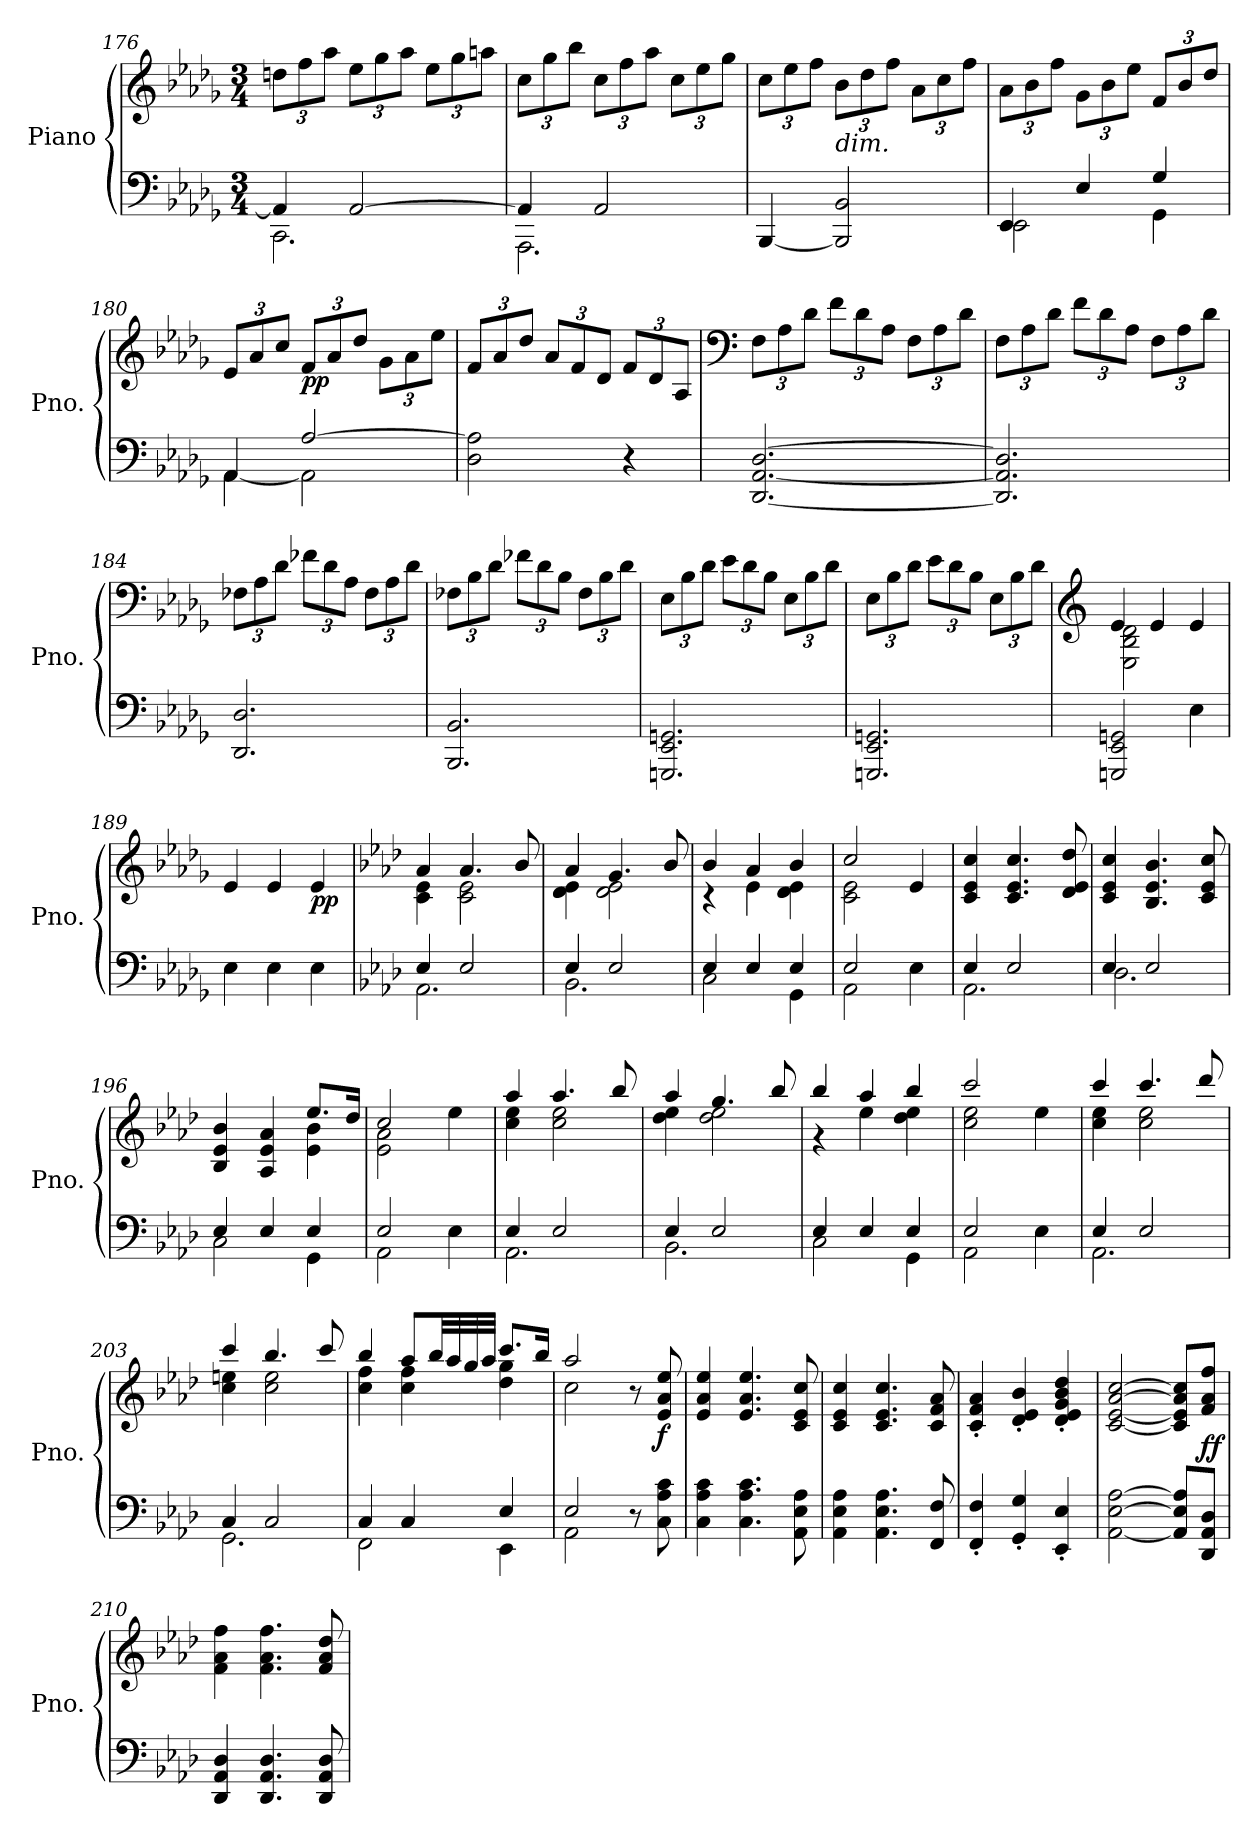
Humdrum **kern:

**kern	**kern	**dynam
*part1	*part1	*part1
*staff2	*staff1	*staff1/2
*I"Piano	*	*
*I'Pno.	*	*
*clefF4	*clefG2	*
*k[b-e-a-d-g-]	*k[b-e-a-d-g-]	*
*M3/4	*M3/4	*
=176	=176	=176
*^	*	*
*	*	*Xbrackettup	*
4AA-/]	2.CC\	12ddn\L	.
.	.	12ff\	.
.	.	12aa-\J	.
[2AA-/	.	12ee-\L	.
.	.	12gg-\	.
.	.	12aa-\J	.
.	.	12ee-\L	.
.	.	12gg-\	.
.	.	12aan\J	.
=177	=177	=177	=177
4AA-/]	2.AAA-\	12cc\L	.
.	.	12gg-\	.
.	.	12bb-\J	.
2AA-/	.	12cc\L	.
.	.	12ff\	.
.	.	12aa-\J	.
.	.	12cc\L	.
.	.	12ee-\	.
.	.	12gg-\J	.
*v	*v	*	*
=178	=178	=178
[4BBB-/	12cc\L	.
.	12ee-\	.
.	12ff\J	.
!	!LO:TX:b:i:t=dim.	!
2BBB-/] 2BB-/	12b-\L	.
.	12dd-\	.
.	12ff\J	.
.	12a-\L	.
.	12cc\	.
.	12ff\J	.
=179	=179	=179
*^	*	*
4EE-/	2EE-\	12a-\L	.
.	.	12b-\	.
.	.	12ff\J	.
4E-/	.	12g-\L	.
.	.	12b-\	.
.	.	12ee-\J	.
4G-/	4GG-\	12f/L	.
.	.	12b-/	.
.	.	12dd-/J	.
!!LO:PB:g=z
=180	=180	=180	=180
4AA-/	[4AA-\	12e-/L	.
.	.	12a-/	.
.	.	12cc/J	.
!	!	!	!LO:DY:b
[2A-/	2AA-\]	12f/L	pp
.	.	12a-/	.
.	.	12dd-/J	.
.	.	12g-\L	.
.	.	12a-\	.
.	.	12ee-\J	.
*v	*v	*	*
=181	=181	=181
2D-\ 2A-\]	12f/L	.
.	12a-/	.
.	12dd-/J	.
.	12a-/L	.
.	12f/	.
.	12d-/J	.
4r	12f/L	.
.	12d-/	.
.	12A-/J	.
=182	=182	=182
*	*clefF4	*
[2.DD-/ [2.AA-/ [2.D-/	12F\L	.
.	12A-\	.
.	12d-\J	.
.	12f\L	.
.	12d-\	.
.	12A-\J	.
.	12F\L	.
.	12A-\	.
.	12d-\J	.
=183	=183	=183
2.DD-/] 2.AA-/] 2.D-/]	12F\L	.
.	12A-\	.
.	12d-\J	.
.	12f\L	.
.	12d-\	.
.	12A-\J	.
.	12F\L	.
.	12A-\	.
.	12d-\J	.
!!LO:LB:g=z
=184	=184	=184
2.DD-/ 2.D-/	12F-X\L	.
.	12A-\	.
.	12d-\J	.
.	12f-X\L	.
.	12d-\	.
.	12A-\J	.
.	12F-\L	.
.	12A-\	.
.	12d-\J	.
=185	=185	=185
2.BBB-/ 2.BB-/	12F-X\L	.
.	12B-\	.
.	12d-\J	.
.	12f-X\L	.
.	12d-\	.
.	12B-\J	.
.	12F-\L	.
.	12B-\	.
.	12d-\J	.
=186	=186	=186
2.GGGn/ 2.EE-/ 2.GGn/	12E-\L	.
.	12B-\	.
.	12d-\J	.
.	12e-\L	.
.	12d-\	.
.	12B-\J	.
.	12E-\L	.
.	12B-\	.
.	12d-\J	.
=187	=187	=187
2.GGGn/ 2.EE-/ 2.GGn/	12E-\L	.
.	12B-\	.
.	12d-\J	.
.	12e-\L	.
.	12d-\	.
.	12B-\J	.
.	12E-\L	.
.	12B-\	.
.	12d-\J	.
=188	=188	=188
*	*clefG2	*
*	*^	*
2GGGn/ 2EE-/ 2GGn/	4e-/	2E-\ 2B-\ 2d-\	.
.	4e-/	.	.
4E-\	4e-/	4ryy	.
*	*v	*v	*
!!LO:LB:g=z
=189	=189	=189
4E-\	4e-/	.
4E-\	4e-/	.
!	!	!LO:DY:b
4E-\	4e-/	pp
=190	=190	=190
*k[b-e-a-d-]	*k[b-e-a-d-]	*
*^	*^	*
4E-/	2.AA-\	4a-/	4c\ 4e-\	.
2E-/	.	4.a-/	2c\ 2e-\	.
.	.	8b-/	.	.
=191	=191	=191	=191	=191
4E-/	2.BB-\	4a-/	4d-\ 4e-\	.
2E-/	.	4.g/	2d-\ 2e-\	.
.	.	8b-/	.	.
=192	=192	=192	=192	=192
4E-/	2C\	4b-/	4r	.
4E-/	.	4a-/	4e-\	.
4E-/	4GG\	4b-/	4d-\ 4e-\	.
=193	=193	=193	=193	=193
2E-/	2AA-\	2cc/	2c\ 2e-\	.
4E-\	4ryy	4e-/	4ryy	.
*	*	*v	*v	*
=194	=194	=194	=194
4E-/	2.AA-\	4c/ 4e-/ 4cc/	.
2E-/	.	4.c/ 4.e-/ 4.cc/	.
.	.	8d-/ 8e-/ 8dd-/	.
=195	=195	=195	=195
4E-/	2.D-\	4c/ 4e-/ 4cc/	.
2E-/	.	4.B-/ 4.e-/ 4.b-/	.
.	.	8c/ 8e-/ 8cc/	.
!!LO:LB:g=z
=196	=196	=196	=196
*	*	*^	*
4E-/	2C\	4B-/ 4e-/ 4b-/	2ryy	.
4E-/	.	4A-/ 4e-/ 4a-/	.	.
4E-/	4GG\	8.ee-/L	4e-\ 4b-\	.
.	.	16dd-/Jk	.	.
=197	=197	=197	=197	=197
2E-/	2AA-\	2cc/	2e-\ 2a-\	.
4E-\	4ryy	4ee-\	4ryy	.
=198	=198	=198	=198	=198
4E-/	2.AA-\	4aa-/	4cc\ 4ee-\	.
2E-/	.	4.aa-/	2cc\ 2ee-\	.
.	.	8bb-/	.	.
=199	=199	=199	=199	=199
4E-/	2.BB-\	4aa-/	4dd-\ 4ee-\	.
2E-/	.	4.gg/	2dd-\ 2ee-\	.
.	.	8bb-/	.	.
=200	=200	=200	=200	=200
4E-/	2C\	4bb-/	4r	.
4E-/	.	4aa-/	4ee-\	.
4E-/	4GG\	4bb-/	4dd-\ 4ee-\	.
=201	=201	=201	=201	=201
2E-/	2AA-\	2ccc/	2cc\ 2ee-\	.
4E-\	4ryy	4ee-\	4ryy	.
=202	=202	=202	=202	=202
4E-/	2.AA-\	4ccc/	4cc\ 4ee-\	.
2E-/	.	4.ccc/	2cc\ 2ee-\	.
.	.	8ddd-/	.	.
=203	=203	=203	=203	=203
4C/	2.GG\	4ccc/	4cc\ 4een\	.
2C/	.	4.bb-/	2cc\ 2ee\	.
.	.	8ccc/	.	.
!!LO:LB:g=z	!!
=204	=204	=204	=204	=204
4C/	2FF\	4bb-/	4cc\ 4ff\	.
4C/	.	8aa-/L	4cc\ 4ff\	.
.	.	32bb-/LL	.	.
.	.	32aa-/	.	.
.	.	32gg/	.	.
.	.	32aa-/JJJ	.	.
4E-/	4EE-\	8.ccc/L	4dd-\ 4gg\	.
.	.	16bb-/Jk	.	.
=205	=205	=205	=205	=205
2E-/	2AA-\	2aa-/	2cc\	.
8r	4ryy	8r	4ryy	.
!	!	!	!	!LO:DY:b
8C\ 8A-\ 8c\	.	8e-/ 8a-/ 8ee-/	.	f
*v	*v	*	*	*
*	*v	*v	*
=206	=206	=206
4C\ 4A-\ 4c\	4e-/ 4a-/ 4ee-/	.
4.C\ 4.A-\ 4.c\	4.e-/ 4.a-/ 4.ee-/	.
8AA-\ 8E-\ 8A-\	8c/ 8e-/ 8cc/	.
=207	=207	=207
4AA-\ 4E-\ 4A-\	4c/ 4e-/ 4cc/	.
4.AA-\ 4.E-\ 4.A-\	4.c/ 4.e-/ 4.cc/	.
8FF/ 8F/	8c/ 8f/ 8a-/	.
=208	=208	=208
4FF/' 4F/'	4c/' 4f/' 4a-/'	.
4GG/' 4G/'	4d-/' 4e-/' 4b-/'	.
4EE-/' 4E-/'	4d-/' 4e-/' 4g/' 4b-/' 4dd-/'	.
=209	=209	=209
[2AA-\ [2E-\ [2A-\	[2c/ [2e-/ [2a-/ [2cc/	.
8AA-/] 8E-/] 8A-/]L	8c/] 8e-/] 8a-/] 8cc/]L	.
!	!	!LO:DY:b
8DD-/ 8AA-/ 8D-/J	8f/ 8a-/ 8ff/J	ff
=210	=210	=210
4DD-/ 4AA-/ 4D-/	4f\ 4a-\ 4ff\	.
4.DD-/ 4.AA-/ 4.D-/	4.f\ 4.a-\ 4.ff\	.
8DD-/ 8AA-/ 8D-/	8f/ 8a-/ 8dd-/	.
=	=	=
*-	*-	*-
